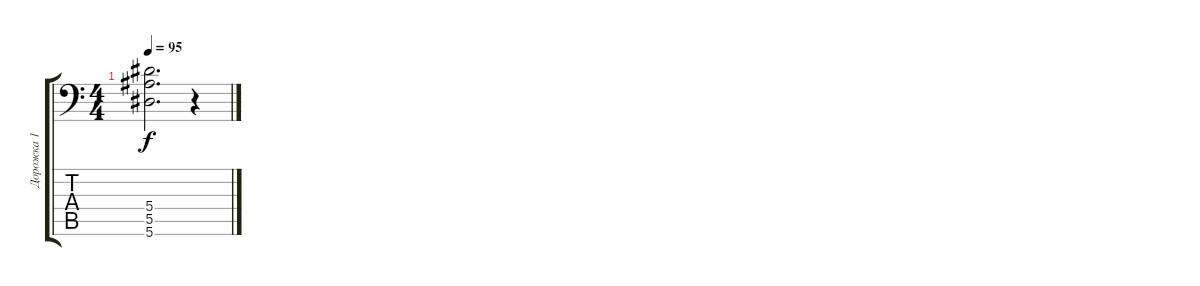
\track ("Дорожка 1" "Дорожка 1") {instrument distortionguitar}
\staff {score tabs}
\tuning (C4 G3 Eb3 Bb2 F2 Bb1) {hide}
\ts (4 4)
\tempo 95
\clef f4
\ks c
(5.4{t} 5.5{t} 5.6{t}).2{d dy f} r.4
